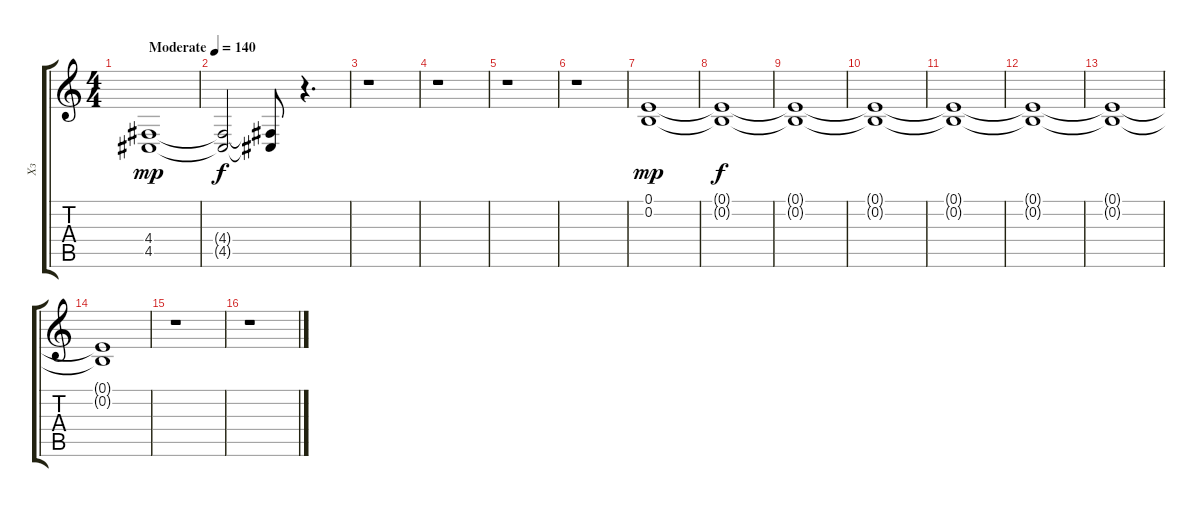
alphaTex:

\track ("Хз" "Хз") {instrument lead2sawtooth}
\staff {score tabs}
\tuning (E4 B3 G3 D3 A2 E2) {hide}
\ts (4 4)
\tempo (140 "Moderate")
\clef g2
\ks c
(4.4 4.5).1{dy mp instrument lead2sawtooth} |
(4.4{t} 4.5{t}).2{dy f} (4.4{t} 4.5{t}).8 r.4{d} |
r.1 |
r.1 |
r.1 |
r.1 |
(0.1 0.2).1{dy mp} |
(0.1{t} 0.2{t}).1{dy f} |
(0.1{t} 0.2{t}).1 |
(0.1{t} 0.2{t}).1 |
(0.1{t} 0.2{t}).1 |
(0.1{t} 0.2{t}).1 |
(0.1{t} 0.2{t}).1 |
(0.1{t} 0.2{t}).1 |
r.1 |
r.1
